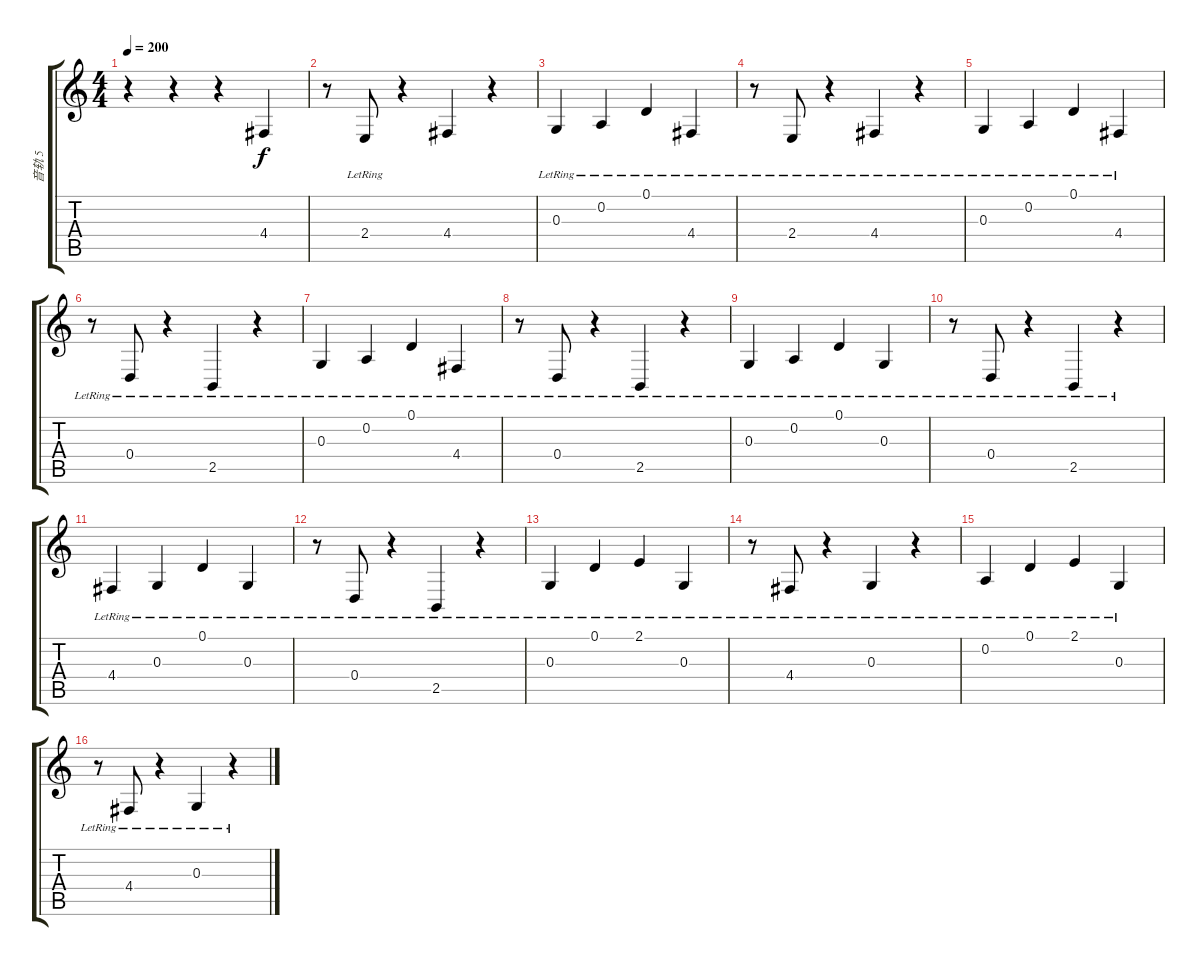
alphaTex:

\track ("音轨 5" "音轨 5") {instrument agogo}
\staff {score tabs}
\tuning (D4 A3 G3 D3 A2 D2) {hide}
\ts (4 4)
\tempo 200
\clef g2
\ks c
r.4{dy f} r.4 r.4 4.4.4 |
r.8 2.4{lr}.8 r.4 4.4.4 r.4 |
0.3{lr}.4 0.2{lr}.4 0.1{lr}.4 4.4{lr}.4 |
r.8 2.4{lr}.8 r.4 4.4{lr}.4 r.4 |
0.3{lr}.4 0.2{lr}.4 0.1{lr}.4 4.4{lr}.4 |
r.8 0.4{lr}.8 r.4 2.5{lr}.4 r.4 |
0.3{lr}.4 0.2{lr}.4 0.1{lr}.4 4.4{lr}.4 |
r.8 0.4{lr}.8 r.4 2.5{lr}.4 r.4 |
0.3{lr}.4 0.2{lr}.4 0.1{lr}.4 0.3{lr}.4 |
r.8 0.4{lr}.8 r.4 2.5{lr}.4 r.4 |
4.4{lr}.4 0.3{lr}.4 0.1{lr}.4 0.3{lr}.4 |
r.8 0.4{lr}.8 r.4 2.5{lr}.4 r.4 |
0.3{lr}.4 0.1{lr}.4 2.1{lr}.4 0.3{lr}.4 |
r.8 4.4{lr}.8 r.4 0.3{lr}.4 r.4 |
0.2{lr}.4 0.1{lr}.4 2.1{lr}.4 0.3{lr}.4 |
r.8 4.4{lr}.8 r.4 0.3{lr}.4 r.4
